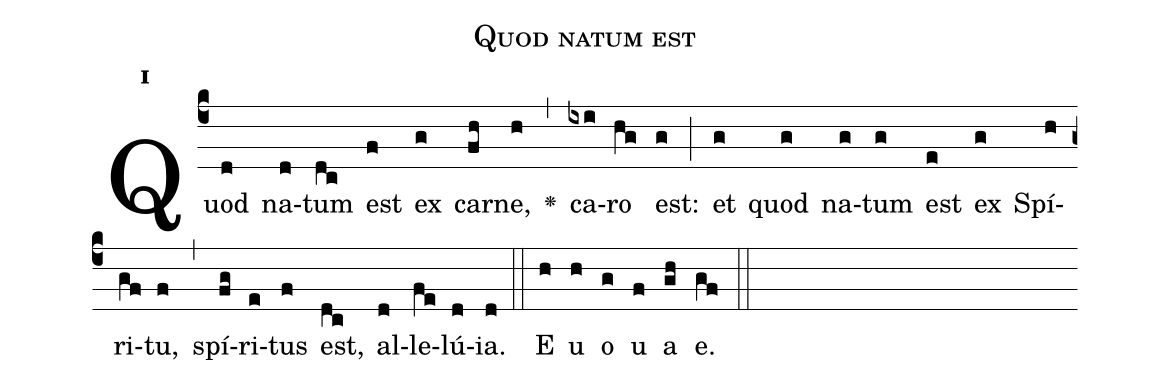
name:Quod natum est;
office-part:Antiphona;
mode:1;
%%
initial-style: 1;
name: Quod natum est
book: Antiphonae & Responsoria/Tomus II, p. 168;
occasion: Hebdomada II Paschae Feria II;
office-part: Vesperae Ant E;
user-notes: ;
commentary: ;
annotation: 1f;
centering-scheme: english;
fontsize: 12;
font: OFLSortsMillGoudy;
height: 11;
width: 4.5;
%%
(c4)Quod(d) na(d)tum(dc) est(f) ex(g) car(fh)ne,(h) <v>\greheightstar</v>(,) ca(ixi)ro(hg) est:(g) (;) et(g) quod(g) na(g)tum(g) est(e) ex(g) Spí(h)ri(gf)tu,(f) (,) spí(fg)ri(e)tus(f) est,(dc) al(d)le(fe)lú(d)ia.(d) (::)
E(h) u(h) o(g) u(f) a(gh) e.(gf) (::)
